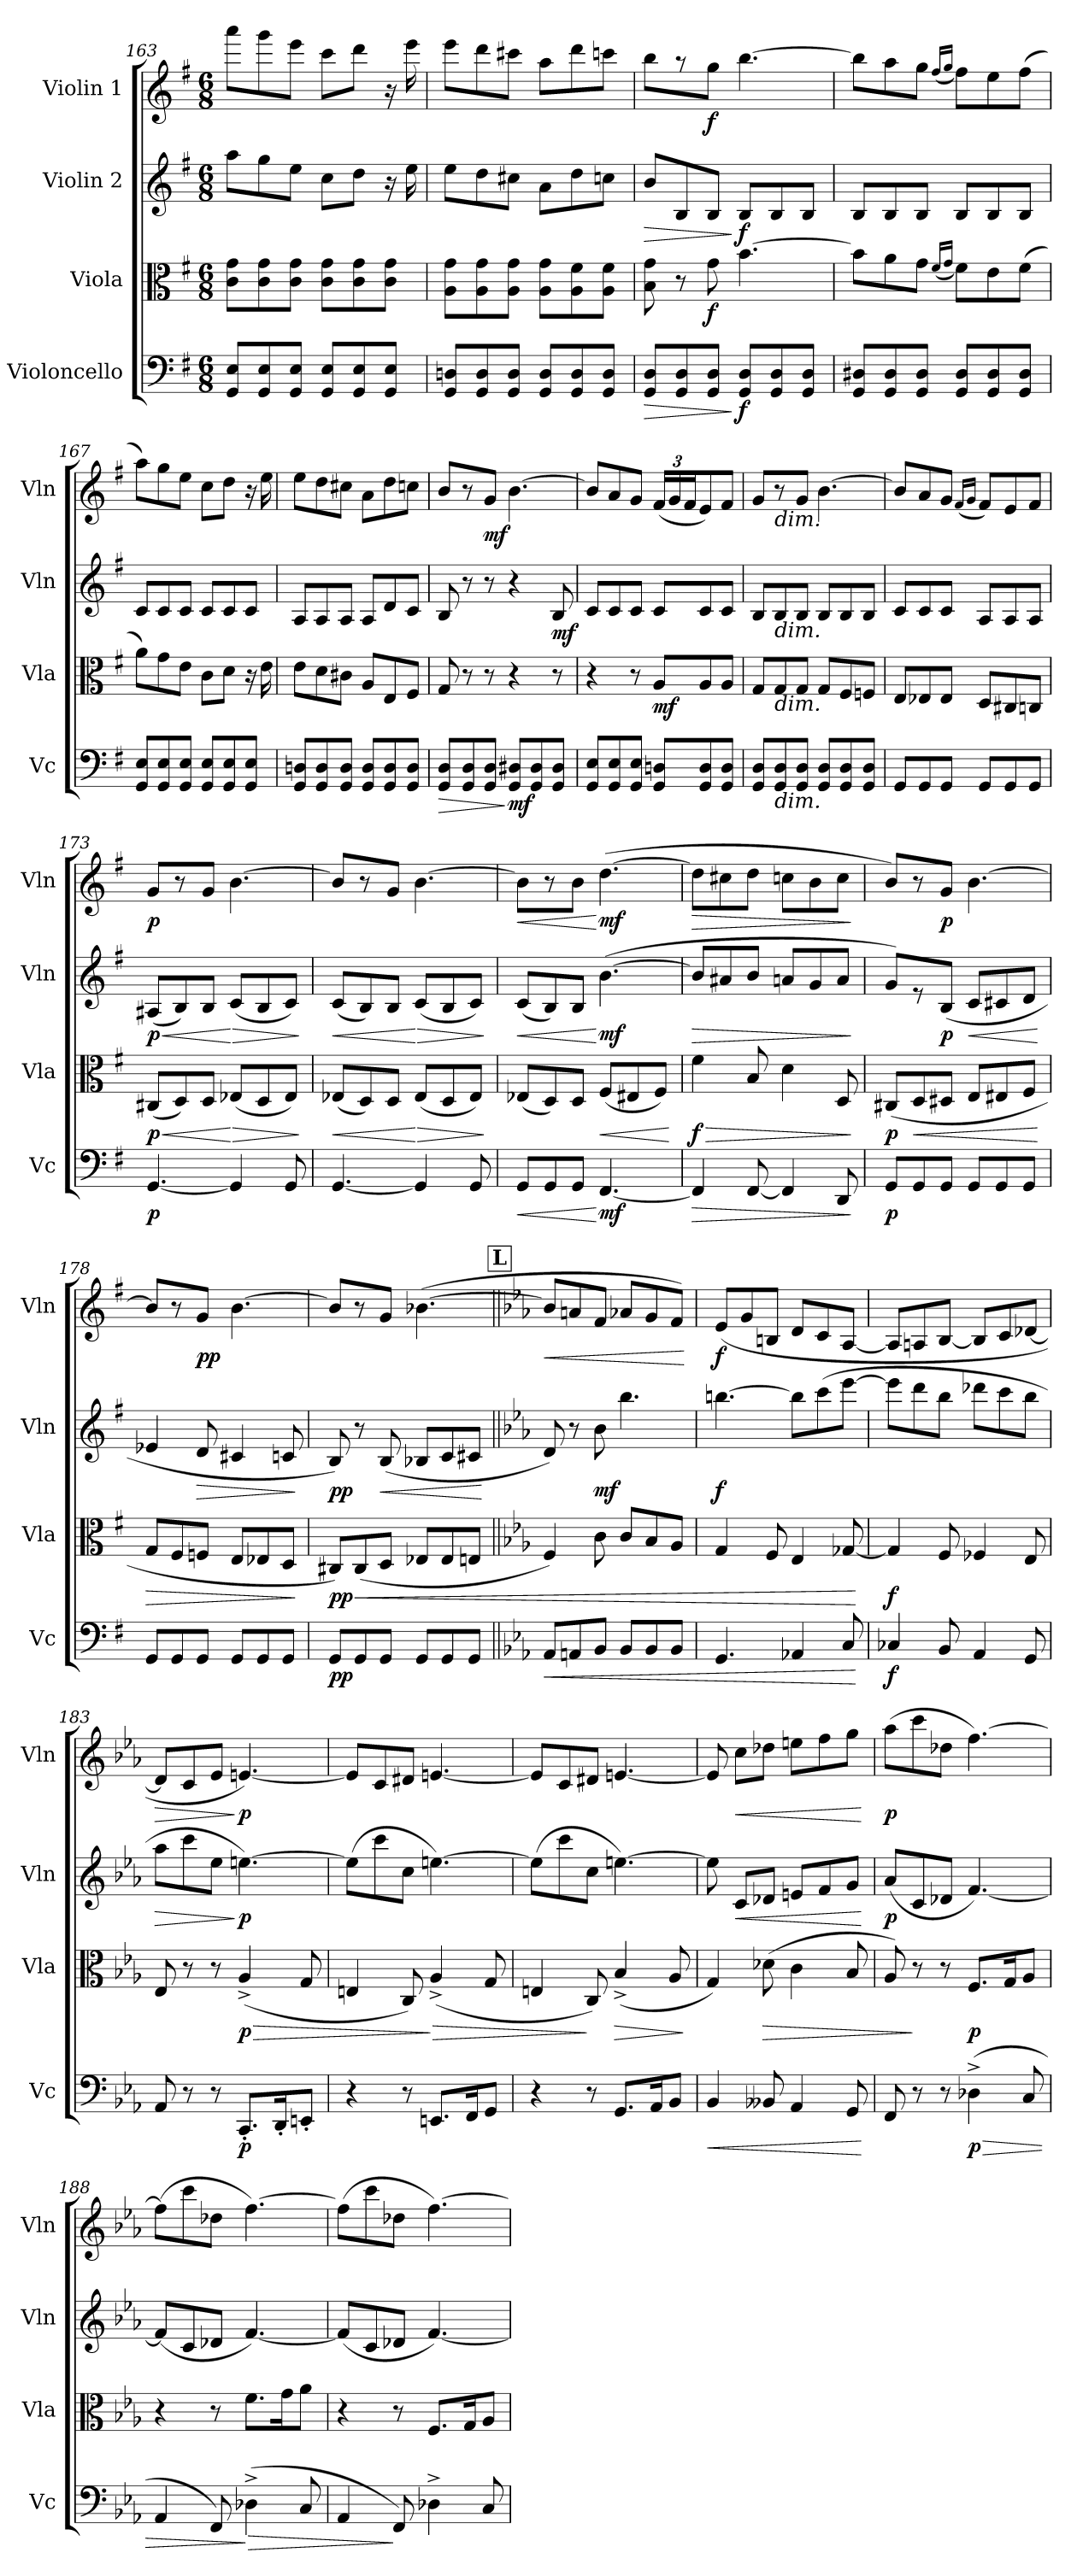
**kern	**dynam	**kern	**dynam	**kern	**dynam	**kern	**dynam
*part4	*part4	*part3	*part3	*part2	*part2	*part1	*part1
*staff4	*staff4	*staff3	*staff3	*staff2	*staff2	*staff1	*staff1
*I"Violoncello	*	*I"Viola	*	*I"Violin 2	*	*I"Violin 1	*
*I'Vc	*	*I'Vla	*	*I'Vln	*	*I'Vln	*
*clefF4	*	*clefC3	*	*clefG2	*	*clefG2	*
*k[f#]	*	*k[f#]	*	*k[f#]	*	*k[f#]	*
*M6/8	*	*M6/8	*	*M6/8	*	*M6/8	*
=163	=163	=163	=163	=163	=163	=163	=163
8GG/ 8E/L	.	8c\ 8g\L	.	8aa\L	.	8aaa\L	.
8GG/ 8E/	.	8c\ 8g\	.	8gg\	.	8ggg\	.
8GG/ 8E/J	.	8c\ 8g\J	.	8ee\J	.	8eee\J	.
8GG/ 8E/L	.	8c\ 8g\L	.	8cc\L	.	8ccc\L	.
8GG/ 8E/	.	8c\ 8g\	.	8dd\J	.	8ddd\J	.
8GG/ 8E/J	.	8c\ 8g\J	.	16r	.	16r	.
.	.	.	.	16ee\	.	16eee\	.
=164	=164	=164	=164	=164	=164	=164	=164
8GG/ 8Dn/L	.	8A\ 8g\L	.	8ee\L	.	8eee\L	.
8GG/ 8D/	.	8A\ 8g\	.	8dd\	.	8ddd\	.
8GG/ 8D/J	.	8A\ 8g\J	.	8cc#X\J	.	8ccc#X\J	.
8GG/ 8D/L	.	8A\ 8g\L	.	8a\L	.	8aa\L	.
8GG/ 8D/	.	8A\ 8f#\	.	8dd\	.	8ddd\	.
8GG/ 8D/J	.	8A\ 8f#\J	.	8ccn\J	.	8cccn\J	.
!!LO:LB:g=z
=165	=165	=165	=165	=165	=165	=165	=165
!	!LO:HP:b	!	!	!	!LO:HP:b	!	!
8GG/ 8D/L	>	8B\ 8g\	.	8b/L	>	8bb\L	.
8GG/ 8D/	.	8r	.	8B/	.	8r	.
!	!	!	!LO:DY:b	!	!	!	!LO:DY:b
8GG/ 8D/J	.	8g\	f	8B/J	.	8gg\J	f
!	!LO:DY:n=1:b	!	!	!	!LO:DY:n=1:b	!	!
8GG/ 8D/L	] f	[4.b\	.	8B/L	] f	[4.bb\	.
8GG/ 8D/	.	.	.	8B/	.	.	.
8GG/ 8D/J	.	.	.	8B/J	.	.	.
=166	=166	=166	=166	=166	=166	=166	=166
8GG/ 8D#X/L	.	8b\L]	.	8B/L	.	8bb\L]	.
8GG/ 8D#/	.	8a\	.	8B/	.	8aa\	.
8GG/ 8D#/J	.	8g\J	.	8B/J	.	8gg\J	.
.	.	(<16qf#/LL	.	.	.	(<16qff#/LL	.
.	.	16qg/JJ	.	.	.	16qgg/JJ	.
8GG/ 8D#/L	.	8f#\L)	.	8B/L	.	8ff#\L)	.
8GG/ 8D#/	.	8e\	.	8B/	.	8ee\	.
8GG/ 8D#/J	.	(>8f#\J	.	8B/J	.	(>8ff#\J	.
=167	=167	=167	=167	=167	=167	=167	=167
8GG/ 8E/L	.	8a\L)	.	8c/L	.	8aa\L)	.
8GG/ 8E/	.	8g\	.	8c/	.	8gg\	.
8GG/ 8E/J	.	8e\J	.	8c/J	.	8ee\J	.
8GG/ 8E/L	.	8c\L	.	8c/L	.	8cc\L	.
8GG/ 8E/	.	8d\J	.	8c/	.	8dd\J	.
8GG/ 8E/J	.	16r	.	8c/J	.	16r	.
.	.	16e\	.	.	.	16ee\	.
=168	=168	=168	=168	=168	=168	=168	=168
8GG/ 8Dn/L	.	8e\L	.	8A/L	.	8ee\L	.
8GG/ 8D/	.	8d\	.	8A/	.	8dd\	.
8GG/ 8D/J	.	8c#X\J	.	8A/J	.	8cc#X\J	.
8GG/ 8D/L	.	8A/L	.	8A/L	.	8a\L	.
8GG/ 8D/	.	8E/	.	8d/	.	8dd\	.
8GG/ 8D/J	.	8F#/J	.	8c/J	.	8ccn\J	.
=169	=169	=169	=169	=169	=169	=169	=169
!	!LO:HP:b	!	!	!	!	!	!
8GG/ 8D/L	>	8G/	.	8B/	.	8b/L	.
8GG/ 8D/	.	8r	.	8r	.	8r	.
!	!	!	!	!	!	!	!LO:DY:b
8GG/ 8D/J	.	8r	.	8r	.	8g/J	mf
!	!LO:DY:n=1:b	!	!	!	!	!	!
8GG/ 8D#X/L	] mf	4r	.	4r	.	[4.b\	.
8GG/ 8D#/	.	.	.	.	.	.	.
!	!	!	!	!	!LO:DY:b	!	!
8GG/ 8D#/J	.	8r	.	8B/	mf	.	.
!!LO:LB:g=z
=170	=170	=170	=170	=170	=170	=170	=170
8GG/ 8E/L	.	4r	.	8c/L	.	8b/L]	.
8GG/ 8E/	.	.	.	8c/	.	8a/	.
8GG/ 8E/J	.	8r	.	8c/J	.	8g/J	.
*	*	*	*	*	*	*Xbrackettup	*
!	!	!	!LO:DY:b	!	!	!	!
8GG/ 8Dn/L	.	8A/L	mf	8c/L	.	(<24f#/LL	.
.	.	.	.	.	.	24g/	.
.	.	.	.	.	.	24f#/J	.
8GG/ 8D/	.	8A/	.	8c/	.	8e/)	.
8GG/ 8D/J	.	8A/J	.	8c/J	.	8f#/J	.
=171	=171	=171	=171	=171	=171	=171	=171
8GG/ 8D/L	.	8G/L	.	8B/L	.	8g/L	.
!	!	!	!	!	!	!LO:TX:b:i:t=dim.	!
!	!	!	!	!LO:TX:b:i:t=dim.	!	!	!
!	!	!LO:TX:b:i:t=dim.	!	!	!	!	!
!LO:TX:b:i:t=dim.	!	!	!	!	!	!	!
8GG/ 8D/	.	8G/	.	8B/	.	8r	.
8GG/ 8D/J	.	8G/J	.	8B/J	.	8g/J	.
8GG/ 8D/L	.	8G/L	.	8B/L	.	[4.b\	.
8GG/ 8D/	.	8F#/	.	8B/	.	.	.
8GG/ 8D/J	.	8Fn/J	.	8B/J	.	.	.
=172	=172	=172	=172	=172	=172	=172	=172
8GG/L	.	8E/L	.	8c/L	.	8b/L]	.
8GG/	.	8E-X/	.	8c/	.	8a/	.
8GG/J	.	8E-/J	.	8c/J	.	8g/J	.
.	.	.	.	.	.	(<16qf#/LL	.
.	.	.	.	.	.	16qg/JJ	.
8GG/L	.	8D/L	.	8A/L	.	8f#/L)	.
8GG/	.	8C#X/	.	8A/	.	8e/	.
8GG/J	.	8Cn/J	.	8A/J	.	8f#/J	.
=173	=173	=173	=173	=173	=173	=173	=173
!	!LO:DY:b	!	!LO:HP:b	!	!LO:HP:b	!	!
!	!	!	!LO:DY:n=1:b	!	!LO:DY:n=1:b	!	!LO:DY:b
[4.GG/	p	(<8C#X/L	< p	(<8A#X/L	< p	8g/L	p
.	.	8D/)	.	8B/)	.	8r	.
.	.	8D/J	.	8B/J	.	8g/J	.
!	!	!	!LO:HP:n=1:b	!	!LO:HP:n=1:b	!	!
4GG/]	.	(<8E-X/L	[ >	(<8c/L	[ >	[4.b\	.
.	.	8D/	.	8B/	.	.	.
8GG/	.	8E-/J)	.	8c/J)	.	.	.
.	.	.	]	.	]	.	.
=174	=174	=174	=174	=174	=174	=174	=174
!	!	!	!LO:HP:b	!	!LO:HP:b	!	!
[4.GG/	.	(<8E-X/L	<	(<8c/L	<	8b/L]	.
.	.	8D/)	.	8B/)	.	8r	.
.	.	8D/J	.	8B/J	.	8g/J	.
!	!	!	!LO:HP:n=1:b	!	!LO:HP:n=1:b	!	!
4GG/]	.	(<8E-/L	[ >	(<8c/L	[ >	[4.b\	.
.	.	8D/	.	8B/	.	.	.
8GG/	.	8E-/J)	.	8c/J)	.	.	.
.	.	.	]	.	]	.	.
!!LO:LB:g=z
=175	=175	=175	=175	=175	=175	=175	=175
!	!LO:HP:b	!	!	!	!LO:HP:b	!	!LO:HP:b
8GG/L	<	(<8E-X/L	.	(<8c/L	<	8b\L]	<
8GG/	.	8D/)	.	8B/)	.	8r	.
8GG/J	.	8D/J	.	8B/J	.	8b\J	.
!	!LO:DY:n=1:b	!	!LO:HP:b	!	!LO:DY:n=1:b	!	!LO:DY:n=1:b
[4.FF#/	[ mf	(<8F#/L	<	(>[4.b\	[ mf	(>[4.dd\	[ mf
.	.	8E#X/	.	.	.	.	.
.	.	8F#/J)	.	.	.	.	.
.	.	.	[	.	.	.	.
=176	=176	=176	=176	=176	=176	=176	=176
!	!LO:HP:b	!	!LO:HP:b	!	!LO:HP:b	!	!LO:HP:b
!	!	!	!LO:DY:n=1:b	!	!	!	!
4FF#/]	>	4f#\	> f	8b/L]	>	8dd\L]	>
.	.	.	.	8a#X/	.	8cc#X\	.
[8FF#/	.	8B/	.	8b/J	.	8dd\J	.
4FF#/]	.	4d\	.	8an/L	.	8ccn\L	.
.	.	.	.	8g/	.	8b\	.
8DD/	.	8D/	.	8a/J	.	8cc\J	.
.	]	.	]	.	]	.	]
=177	=177	=177	=177	=177	=177	=177	=177
!	!LO:DY:b	!	!LO:DY:b	!	!	!	!
8GG/L	p	(>8C#X/L	p	8g/L)	.	8b/L)	.
!	!	!	!LO:HP:b	!	!	!	!
8GG/	.	8D/	<	8r	.	8r	.
!	!	!	!	!	!LO:DY:b	!	!LO:DY:b
8GG/J	.	8D#X/J	.	(>8B/J	p	8g/J	p
!	!	!	!	!	!LO:HP:b	!	!
8GG/L	.	8E/L	.	8c/L	<	[4.b\	.
8GG/	.	8E#X/	.	8c#X/	.	.	.
8GG/J	.	8F#/J	.	8d/J	.	.	.
.	.	.	[	.	[	.	.
=178	=178	=178	=178	=178	=178	=178	=178
!	!	!	!LO:HP:b	!	!	!	!
8GG/L	.	8G/L	>	4e-X/	.	8b/L]	.
8GG/	.	8F#/	.	.	.	8r	.
!	!	!	!	!	!LO:HP:b	!	!LO:DY:b
8GG/J	.	8Fn/J	.	8d/	>	8g/J	pp
8GG/L	.	8E/L	.	4c#X/	.	[4.b\	.
8GG/	.	8E-X/	.	.	.	.	.
8GG/J	.	8D/J	.	8cn/	.	.	.
.	.	.	]	.	]	.	.
=179	=179	=179	=179	=179	=179	=179	=179
!	!LO:DY:b	!	!LO:DY:b	!	!LO:DY:b	!	!
8GG/L	pp	8C#X/L)	pp	8B/)	pp	8b/L]	.
!	!	!	!LO:HP:b	!	!	!	!
8GG/	.	(<8C#/	<	8r	.	8r	.
!	!	!	!	!	!LO:HP:b	!	!
8GG/J	.	8D/J	.	(<8B/	<	8g/J	.
8GG/L	.	8E-X/L	.	8B-X/L	.	(>[4.b-X\	.
8GG/	.	8E-/	.	8c/	.	.	.
8GG/J	.	8En/J	.	8c#X/J	.	.	.
.	.	.	.	.	[	.	.
!!LO:PB:g=z
!!LO:REH:place=s1:a:B:fs=14:t=L
=180||	=180||	=180||	=180||	=180||	=180||	=180||	=180||
*k[b-e-a-]	*	*k[b-e-a-]	*	*k[b-e-a-]	*	*k[b-e-a-]	*
!	!LO:HP:b	!	!	!	!	!	!LO:HP:b
8AA-/L	<	4F/)	.	8d/)	.	8b-/L]	<
8AAn/	.	.	.	8r	.	8an/	.
!	!	!	!	!	!LO:DY:b	!	!
8BB-/J	.	8c\	.	8b-\	mf	8f/J	.
8BB-/L	.	8c/L	.	4.bb-\	.	8a-X/L	.
8BB-/	.	8B-/	.	.	.	8g/	.
8BB-/J	.	8A-/J	.	.	.	8f/J)	.
.	.	.	.	.	.	.	[
=181	=181	=181	=181	=181	=181	=181	=181
!	!	!	!	!	!LO:DY:b	!	!LO:DY:b
4.GG/	.	4G/	.	[4.bbn\	f	(>8e-/L	f
.	.	.	.	.	.	8g/	.
.	.	8F/	.	.	.	8Bn/J	.
4AA-X/	.	4E-/	.	8bb\L]	.	8d/L	.
.	.	.	.	(>8ccc\	.	8c/	.
8C/	.	[8G-X/	.	[8eee-\J	.	[8A-/J	.
.	[	.	[	.	.	.	.
=182	=182	=182	=182	=182	=182	=182	=182
!	!LO:DY:b	!	!LO:DY:b	!	!	!	!
4C-X/	f	4G-/]	f	8eee-\L]	.	8A-/L]	.
.	.	.	.	8ddd\	.	8An/	.
8BB-/	.	8F/	.	8bb-\J	.	[8B-/J	.
4AA-/	.	4F-X/	.	8ddd-X\L	.	8B-/L]	.
.	.	.	.	8ccc\	.	8c/	.
8GG/	.	8E-/	.	8bb-\J	.	[8d-X/J	.
=183	=183	=183	=183	=183	=183	=183	=183
!	!	!	!	!	!LO:HP:b	!	!LO:HP:b
8AA-/	.	8E-/	.	8aa-\L	>	8d-/L]	>
8r	.	8r	.	8ccc\	.	8c/	.
8r	.	8r	.	8ee-\J	.	8e-/J	.
!	!LO:DY:b	!	!LO:HP:b	!	!	!	!
!	!	!	!LO:DY:n=1:b	!	!LO:DY:n=1:b	!	!LO:DY:n=1:b
8.CC'/L	p	(<4A-^/	> p	[4.een\)	] p	[4.en/)	] p
16DD'/K	.	.	.	.	.	.	.
8EEn'/J	.	8G/	.	.	.	.	.
=184	=184	=184	=184	=184	=184	=184	=184
4r	.	4En/	.	(>8ee\L]	.	8e/L]	.
.	.	.	.	8ccc\	.	8c/	.
8r	.	8C/)	.	8cc\J	.	8d#X/J	.
!	!	!	!LO:HP:n=1:b	!	!	!	!
8.EEn/L	.	(<4A-^/	] >	[4.een\)	.	[4.en/	.
16FF/K	.	.	.	.	.	.	.
8GG/J	.	8G/	.	.	.	.	.
!!LO:LB:g=z
=185	=185	=185	=185	=185	=185	=185	=185
4r	.	4En/	.	(>8een\L]	.	8en/L]	.
.	.	.	.	8ccc\	.	8c/	.
8r	.	8C/)	]	8cc\J	.	8d#X/J	.
!	!	!	!LO:HP:b	!	!	!	!
8.GG/L	.	(<4B-^/	>	[4.ee\)	.	[4.e/	.
16AA-/K	.	.	.	.	.	.	.
8BB-/J	.	8A-/	.	.	.	.	.
.	.	.	]	.	.	.	.
=186	=186	=186	=186	=186	=186	=186	=186
!	!LO:HP:b	!	!	!	!	!	!
4BB-/	<	4G/)	.	8ee\]	.	8e/]	.
!	!	!	!	!	!LO:HP:b	!	!LO:HP:b
.	.	.	.	8c/L	<	8cc\L	<
!	!	!	!LO:HP:b	!	!	!	!
8BB--X/	.	(>8d-X\	>	8d-X/J	.	8dd-X\J	.
4AA-/	.	4c\	.	8en/L	.	8een\L	.
.	.	.	.	8f/	.	8ff\	.
8GG/	.	8B-/	.	8g/J	.	8gg\J	.
.	[	.	.	.	[	.	[
=187	=187	=187	=187	=187	=187	=187	=187
!	!	!	!	!	!LO:DY:b	!	!LO:DY:b
8FF/	.	8A-/)	.	(<8a-/L	p	(>8aa-\L	p
8r	.	8r	]	8c/	.	8ccc\	.
8r	.	8r	.	8d-X/J	.	8dd-X\J	.
!	!LO:HP:b	!	!	!	!	!	!
!	!LO:DY:n=1:b	!	!LO:DY:b	!	!	!	!
(>4D-X^\	> p	8.F/L	p	[4.f/)	.	[4.ff\)	.
.	.	16G/K	.	.	.	.	.
8C/	.	8A-/J	.	.	.	.	.
=188	=188	=188	=188	=188	=188	=188	=188
4AA-/	.	4r	.	(<8f/L]	.	(>8ff\L]	.
.	.	.	.	8c/	.	8ccc\	.
8FF/)	.	8r	.	8d-X/J	.	8dd-X\J	.
!	!LO:HP:n=1:b	!	!	!	!	!	!
(>4D-X^\	] >	8.f\L	.	[4.f/)	.	[4.ff\)	.
.	.	16g\K	.	.	.	.	.
8C/	.	8a-\J	.	.	.	.	.
=189	=189	=189	=189	=189	=189	=189	=189
4AA-/	.	4r	.	(<8f/L]	.	(>8ff\L]	.
.	.	.	.	8c/	.	8ccc\	.
8FF/)	]	8r	.	8d-X/J	.	8dd-X\J	.
4D-X^\	.	8.F/L	.	[4.f/)	.	[4.ff\)	.
.	.	16G/K	.	.	.	.	.
8C/	.	8A-/J	.	.	.	.	.
=	=	=	=	=	=	=	=
*-	*-	*-	*-	*-	*-	*-	*-
